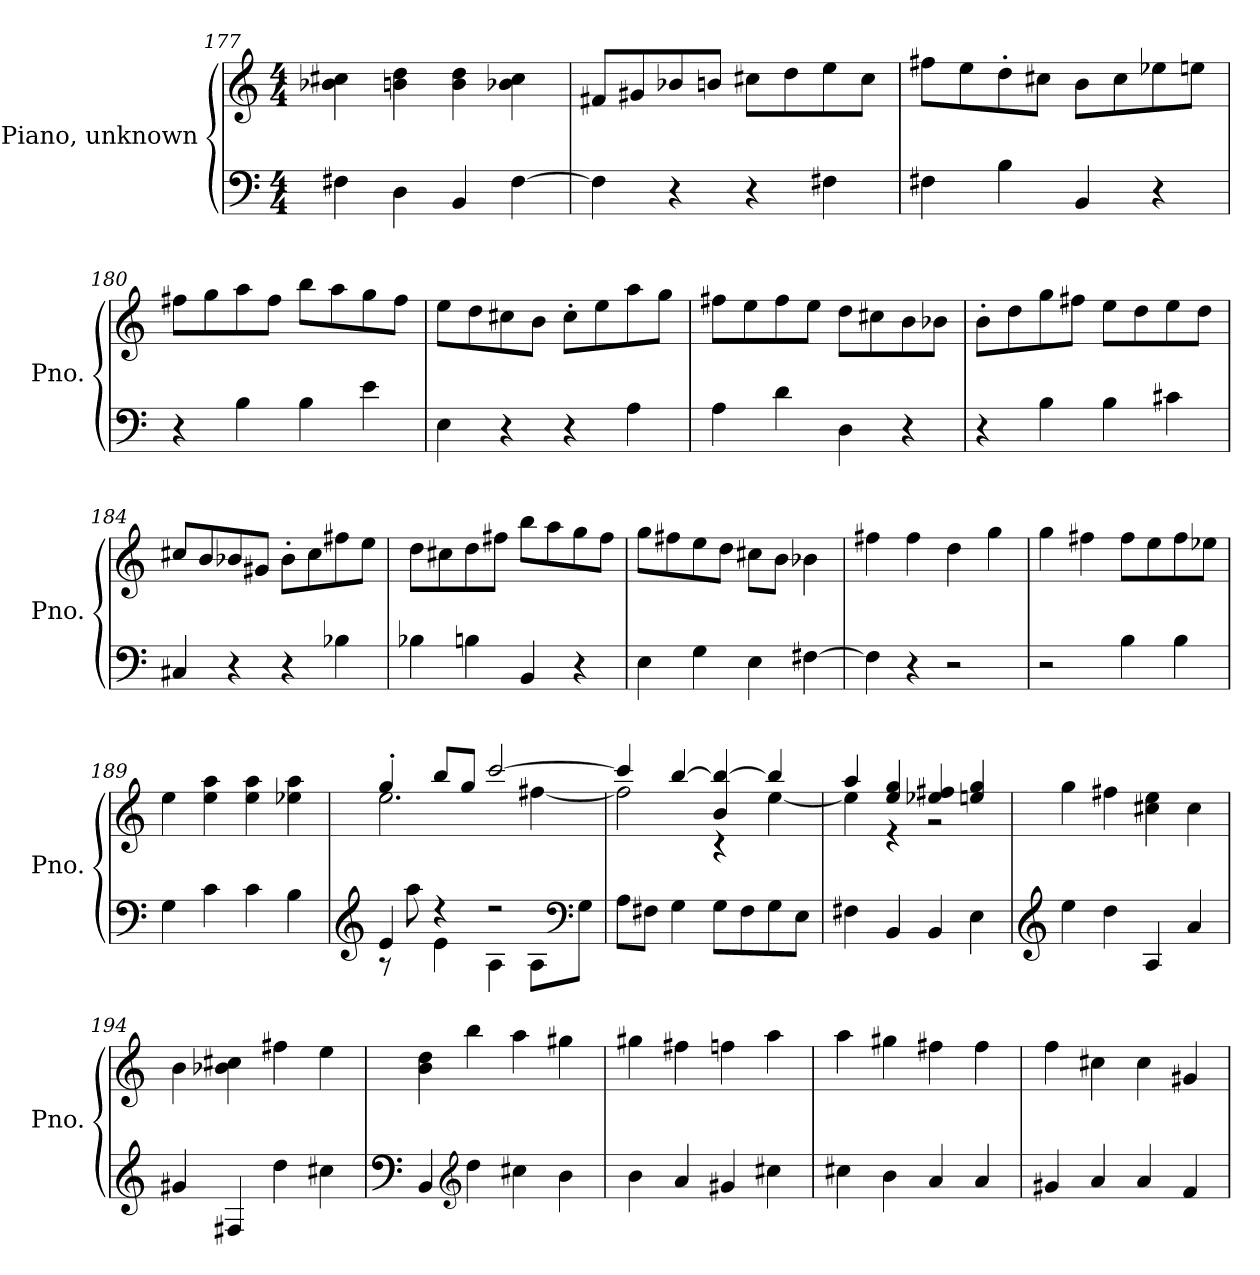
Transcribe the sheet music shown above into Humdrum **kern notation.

**kern	**kern
*part1	*part1
*staff2	*staff1
*I"Piano, unknown	*
*I'Pno.	*
*clefF4	*clefG2
*k[]	*k[]
*M4/4	*M4/4
=177	=177
4F#X\	4b-X\ 4cc#X\
4D\	4bn\ 4dd\
4BB/	4b\ 4dd\
[4F#\	4b-X\ 4cc#\
!!LO:PB:g=z
=178	=178
4F#\]	8f#X/L
.	8g#X/
4r	8b-X/
.	8bn/J
4r	8cc#X\L
.	8dd\
4F#X\	8ee\
.	8cc#\J
=179	=179
4F#X\	8ff#X\L
.	8ee\
4B\	8dd'\
.	8cc#X\J
4BB/	8b\L
.	8cc#\
4r	8ee-X\
.	8een\J
=180	=180
4r	8ff#X\L
.	8gg\
4B\	8aa\
.	8ff#\J
4B\	8bb\L
.	8aa\
4e\	8gg\
.	8ff#\J
=181	=181
4E\	8ee\L
.	8dd\
4r	8cc#X\
.	8b\J
4r	8cc#'\L
.	8ee\
4A\	8aa\
.	8gg\J
!!LO:LB:g=z
=182	=182
4A\	8ff#X\L
.	8ee\
4d\	8ff#\
.	8ee\J
4D\	8dd\L
.	8cc#X\
4r	8b\
.	8b-X\J
=183	=183
4r	8b'\L
.	8dd\
4B\	8gg\
.	8ff#X\J
4B\	8ee\L
.	8dd\
4c#X\	8ee\
.	8dd\J
=184	=184
4C#X/	8cc#X/L
.	8b/
4r	8b-X/
.	8g#X/J
4r	8b-'\L
.	8cc#\
4B-X\	8ff#X\
.	8ee\J
=185	=185
4B-X\	8dd\L
.	8cc#X\
4Bn\	8dd\
.	8ff#X\J
4BB/	8bb\L
.	8aa\
4r	8gg\
.	8ff#\J
!!LO:LB:g=z
=186	=186
4E\	8gg\L
.	8ff#X\
4G\	8ee\
.	8dd\J
4E\	8cc#X\L
.	8b\J
[4F#X\	4b-X\
=187	=187
4F#\]	4ff#X\
4r	4ff#\
2r	4dd\
.	4gg\
=188	=188
2r	4gg\
.	4ff#X\
4B\	8ff#\L
.	8ee\
4B\	8ff#\
.	8ee-X\J
=189	=189
4G\	4ee\
4c\	4ee\ 4aa\
4c\	4ee\ 4aa\
4B\	4ee-X\ 4aa\
=190	=190
*clefG2	*
*^	*^
4e/	8r	4gg'/	2.ee\
.	8aa\	.	.
4r	4e\	8bb/L	.
.	.	8gg/J	.
2r	4A\	[2ccc/	.
.	8A\L	.	[4ff#X\
*clefF4	*	*	*
.	8G\J	.	.
*v	*v	*	*
!!LO:LB:g=z	!!
=191	=191	=191
8A\L	4ccc/]	2ff#\]
8F#X\J	.	.
4G\	[4bb/	.
8G\L	4b/ 4bb/_	4r
8F#\	.	.
8G\	4bb/]	[4ee\
8E\J	.	.
=192	=192	=192
4F#X\	4aa/	4ee\]
4BB/	4ee/ 4gg/	4r
4BB/	4ee-X/ 4ff#X/	2r
4E\	4een/ 4gg/	.
*	*v	*v
=193	=193
*clefG2	*
4ee\	4gg\
4dd\	4ff#X\
4A/	4cc#X\ 4ee\
4a/	4cc#\
=194	=194
4g#X/	4b\
4F#X/	4b-X\ 4cc#X\
4dd\	4ff#X\
4cc#X\	4ee\
=195	=195
*clefF4	*
4BB/	4b\ 4dd\
*clefG2	*
4dd\	4bb\
4cc#X\	4aa\
4b\	4gg#X\
!!LO:LB:g=z
=196	=196
4b\	4gg#X\
4a/	4ff#X\
4g#X/	4ffn\
4cc#X\	4aa\
=197	=197
4cc#X\	4aa\
4b\	4gg#X\
4a/	4ff#X\
4a/	4ff#\
=198	=198
4g#X/	4ff\
4a/	4cc#X\
4a/	4cc#\
4f/	4g#X/
=	=
*-	*-
